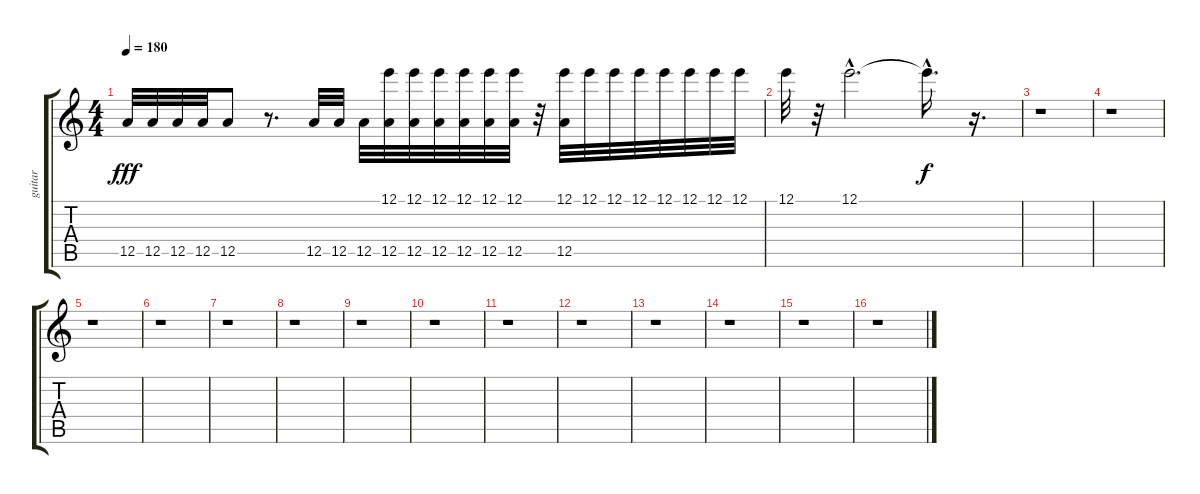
\track ("guitar" "guitar") {instrument distortionguitar}
\staff {score tabs}
\tuning (E4 B3 G3 D3 A2 E2) {hide}
\ts (4 4)
\tempo 180
\clef g2
\ks c
12.5.32{dy fff} 12.5.32 12.5.32 12.5.32 12.5.8 r.8{d} 12.5.32 12.5.32 12.5.32 (12.1 12.5).32 (12.1 12.5).32 (12.1 12.5).32 (12.1 12.5).32 (12.1 12.5).32 (12.1 12.5).32 r.32 (12.1 12.5).32 12.1.32 12.1.32 12.1.32 12.1.32 12.1.32 12.1.32 12.1.32 |
12.1.32 r.32 12.1{hac}.2{d} 12.1{hac t}.16{d dy f} r.16{d} |
r.1 |
r.1 |
r.1 |
r.1 |
r.1 |
r.1 |
r.1 |
r.1 |
r.1 |
r.1 |
r.1 |
r.1 |
r.1 |
r.1
